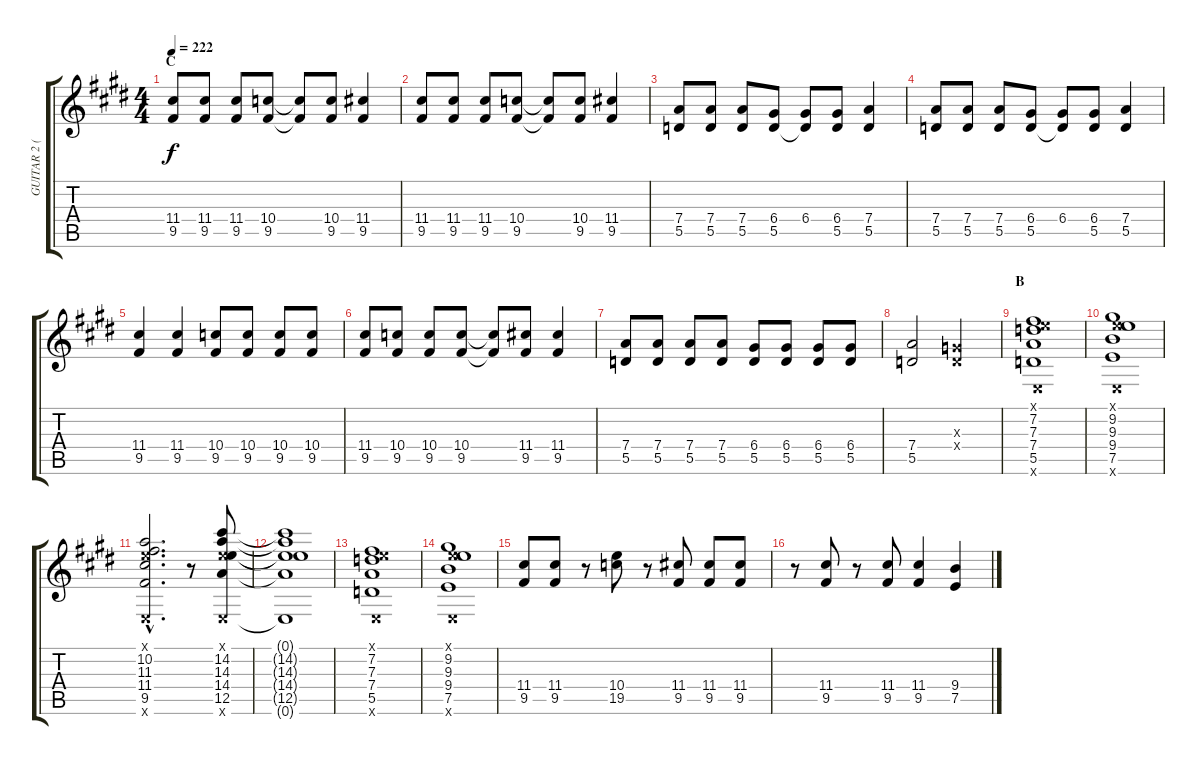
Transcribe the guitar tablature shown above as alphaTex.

\track ("GUITAR 2 (LEFT)" "GUITAR 2 (") {instrument distortionguitar}
\staff {score tabs}
\tuning (E4 B3 G3 D3 A2 E2) {hide}
\ts (4 4)
\section ("" "C")
\tempo 222
\clef g2
\ks c#minor
(11.4 9.5).8{dy f} (11.4 9.5).8 (11.4 9.5).8 (10.4 9.5).8 (10.4{t} 9.5{t}).8 (10.4 9.5).8 (11.4 9.5).4 |
(11.4 9.5).8 (11.4 9.5).8 (11.4 9.5).8 (10.4 9.5).8 (10.4{t} 9.5{t}).8 (10.4 9.5).8 (11.4 9.5).4 |
(7.4 5.5).8 (7.4 5.5).8 (7.4 5.5).8 (6.4 5.5).8 (6.4 5.5{t}).8 (6.4 5.5).8 (7.4 5.5).4 |
(7.4 5.5).8 (7.4 5.5).8 (7.4 5.5).8 (6.4 5.5).8 (6.4 5.5{t}).8 (6.4 5.5).8 (7.4 5.5).4 |
(11.4 9.5).4 (11.4 9.5).4 (10.4 9.5).8 (10.4 9.5).8 (10.4 9.5).8 (10.4 9.5).8 |
(11.4 9.5).8 (10.4 9.5).8 (10.4 9.5).8 (10.4 9.5).8 (10.4{t} 9.5{t}).8 (11.4 9.5).8 (11.4 9.5).4 |
(7.4 5.5).8 (7.4 5.5).8 (7.4 5.5).8 (7.4 5.5).8 (6.4 5.5).8 (6.4 5.5).8 (6.4 5.5).8 (6.4 5.5).8 |
(7.4 5.5).2 (0.3{x} 0.4{x}).2 |
\section ("" "B")
(0.1{x} 7.2 7.3 7.4 5.5 0.6{x}).1 |
(0.1{x} 9.2 9.3 9.4 7.5 0.6{x}).1 |
(0.1{hac x} 10.2{hac} 11.3{hac} 11.4{hac} 9.5{hac} 0.6{hac x}).2{d} r.8 (0.1{x} 14.2 14.3 14.4 12.5 0.6{x}).8 |
(0.1{t} 14.2{t} 14.3{t} 14.4{t} 12.5{t} 0.6{t}).1 |
(0.1{x} 7.2 7.3 7.4 5.5 0.6{x}).1 |
(0.1{x} 9.2 9.3 9.4 7.5 0.6{x}).1 |
(11.4 9.5).8 (11.4 9.5).8 r.8 (10.4 19.5).8 r.8 (11.4 9.5).8 (11.4 9.5).8 (11.4 9.5).8 |
r.8 (11.4 9.5).8 r.8 (11.4 9.5).8 (11.4 9.5).4 (9.4 7.5).4
